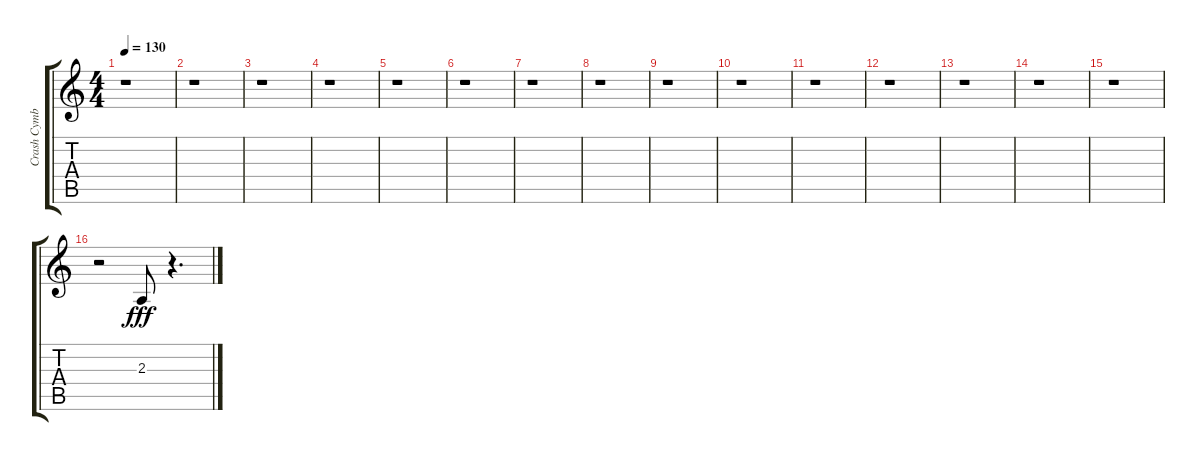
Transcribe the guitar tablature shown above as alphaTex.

\track ("Crash Cymbal" "Crash Cymb") {instrument acousticgrandpiano}
\staff {score tabs}
\tuning (E4 B3 G3 D3 A2 E2) {hide}
\ts (4 4)
\tempo 130
\clef g2
\ks c
r.1{dy fff} |
r.1 |
r.1 |
r.1 |
r.1 |
r.1 |
r.1 |
r.1 |
r.1 |
r.1 |
r.1 |
r.1 |
r.1 |
r.1 |
r.1 |
r.2 2.3.8 r.4{d}
